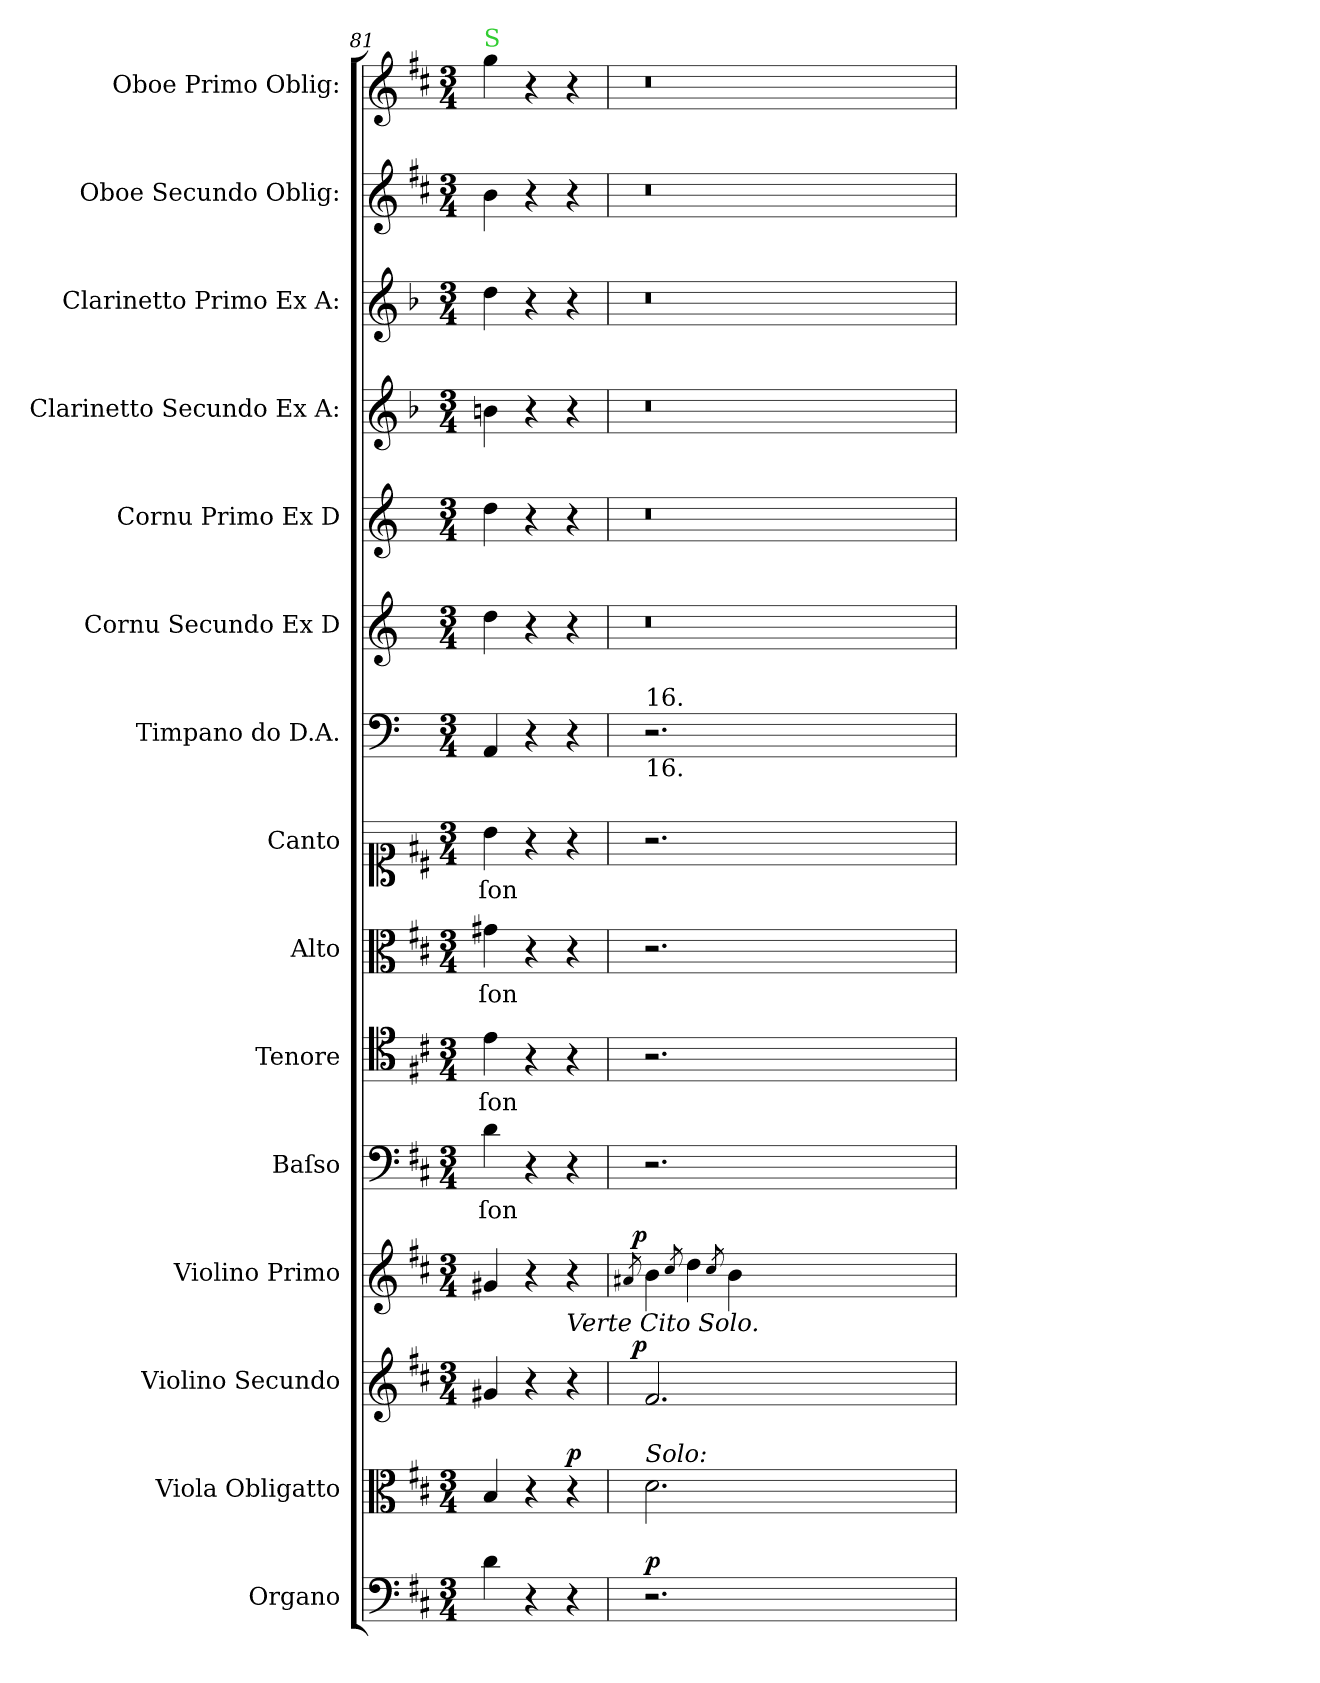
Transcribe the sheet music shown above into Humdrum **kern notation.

**kern	**dynam	**kern	**dynam	**kern	**dynam	**kern	**dynam	**kern	**text	**kern	**text	**kern	**text	**kern	**text	**kern	**kern	**kern	**kern	**kern	**kern	**kern
*part15	*part15	*part14	*part14	*part13	*part13	*part12	*part12	*part11	*part11	*part10	*part10	*part9	*part9	*part8	*part8	*part7	*part6	*part5	*part4	*part3	*part2	*part1
*staff15	*staff15	*staff14	*staff14	*staff13	*staff13	*staff12	*staff12	*staff11	*staff11	*staff10	*staff10	*staff9	*staff9	*staff8	*staff8	*staff7	*staff6	*staff5	*staff4	*staff3	*staff2	*staff1
*I"Organo	*	*I"Viola Obligatto	*	*I"Violino Secundo	*	*I"Violino Primo	*	*I"Baſso	*	*I"Tenore	*	*I"Alto	*	*I"Canto	*	*I"Timpano do D.A.	*I"Cornu Secundo Ex D	*I"Cornu Primo Ex D	*I"Clarinetto Secundo Ex A:	*I"Clarinetto Primo Ex A:	*I"Oboe Secundo Oblig:	*I"Oboe Primo Oblig:
*I'org	*	*I'vla obl	*	*I'vl 2	*	*I'vl 1	*	*I'B	*	*I'T	*	*I'A	*	*	*	*I'timp	*	*	*I'cl 2 in A	*I'cl 1 in A	*I'ob 2	*I'ob 1
*clefF4	*	*clefC3	*	*clefG2	*	*clefG2	*	*clefF4	*	*clefC4	*	*clefC3	*	*clefC1	*	*clefF4	*clefG2	*clefG2	*clefG2	*clefG2	*clefG2	*clefG2
*	*	*	*	*	*	*	*	*	*	*	*	*	*	*	*	*	*ITrd-1c-2	*ITrd-1c-2	*ITrd2c3	*ITrd2c3	*	*
*k[f#c#]	*	*k[f#c#]	*	*k[f#c#]	*	*k[f#c#]	*	*k[f#c#]	*	*k[f#c#]	*	*k[f#c#]	*	*k[f#c#]	*	*k[]	*k[f#c#]	*k[f#c#]	*k[f#c#]	*k[f#c#]	*k[f#c#]	*k[f#c#]
*M3/4	*	*M3/4	*	*M3/4	*	*M3/4	*	*M3/4	*	*M3/4	*	*M3/4	*	*M3/4	*	*M3/4	*M3/4	*M3/4	*M3/4	*M3/4	*M3/4	*M3/4
=81	=81	=81	=81	=81	=81	=81	=81	=81	=81	=81	=81	=81	=81	=81	=81	=81	=81	=81	=81	=81	=81	=81
!	!	!	!	!	!	!	!	!	!	!	!	!	!	!	!	!	!	!	!	!	!	!LO:TX:a:color=limegreen:t=S
4d\	.	4B/	.	4g#X/	.	4g#X/	.	4d\	-ſon	4e\	-ſon	4g#X\	-ſon	4b\	-ſon	4AA/	4ee\	4ee\	4g#X\	4b\	4b\	4gg\
4r	.	4r	.	4r	.	4r	.	4r	.	4r	.	4r	.	4r	.	4r	4r	4r	4r	4r	4r	4r
!	!	!	!	!	!	!LO:TX:b:i:t=Verte Cito Solo.	!	!	!	!	!	!	!	!	!	!	!	!	!	!	!	!
!	!	!	!LO:DY:a	!	!	!	!	!	!	!	!	!	!	!	!	!	!	!	!	!	!	!
4r	.	4r	p	4r	.	4r	.	4r	.	4r	.	4r	.	4r	.	4r	4r	4r	4r	4r	4r	4r
=82	=82	=82	=82	=82	=82	=82	=82	=82	=82	=82	=82	=82	=82	=82	=82	=82	=82	=82	=82	=82	=82	=82
.	.	.	.	.	.	8qa#X/	.	.	.	.	.	.	.	.	.	.	.	.	.	.	.	.
!	!	!	!	!	!	!	!	!	!	!	!	!	!	!	!	!LO:TX:b:t=16.	!	!	!	!	!	!
!	!	!	!	!	!	!	!	!	!	!	!	!	!	!	!	!LO:TX:a:t=16.	!	!	!	!	!	!
!	!	!LO:TX:a:i:t=Solo&colon;	!	!	!	!	!	!	!	!	!	!	!	!	!	!	!	!	!	!	!	!
!	!LO:DY:a	!	!	!	!LO:DY:a:rj	!	!LO:DY:a:rj	!	!	!	!	!	!	!	!	!	!	!	!	!	!	!
2.r	p	2.d\	.	2.f#/	p	4b\	p	2.r	.	2.r	.	2.r	.	2.r	.	2.r	0.r	0.r	0.r	0.r	0.r	0.r
.	.	.	.	.	.	8qcc#/	.	.	.	.	.	.	.	.	.	.	.	.	.	.	.	.
.	.	.	.	.	.	4dd\	.	.	.	.	.	.	.	.	.	.	.	.	.	.	.	.
.	.	.	.	.	.	8qcc#/	.	.	.	.	.	.	.	.	.	.	.	.	.	.	.	.
.	.	.	.	.	.	4b\	.	.	.	.	.	.	.	.	.	.	.	.	.	.	.	.
0ryy	.	0ryy	.	0ryy	.	0ryy	.	0ryy	.	0ryy	.	0ryy	.	0ryy	.	0ryy	.	.	.	.	.	.
4ryy	.	4ryy	.	4ryy	.	4ryy	.	4ryy	.	4ryy	.	4ryy	.	4ryy	.	4ryy	.	.	.	.	.	.
=	=	=	=	=	=	=	=	=	=	=	=	=	=	=	=	=	=	=	=	=	=	=
*-	*-	*-	*-	*-	*-	*-	*-	*-	*-	*-	*-	*-	*-	*-	*-	*-	*-	*-	*-	*-	*-	*-
